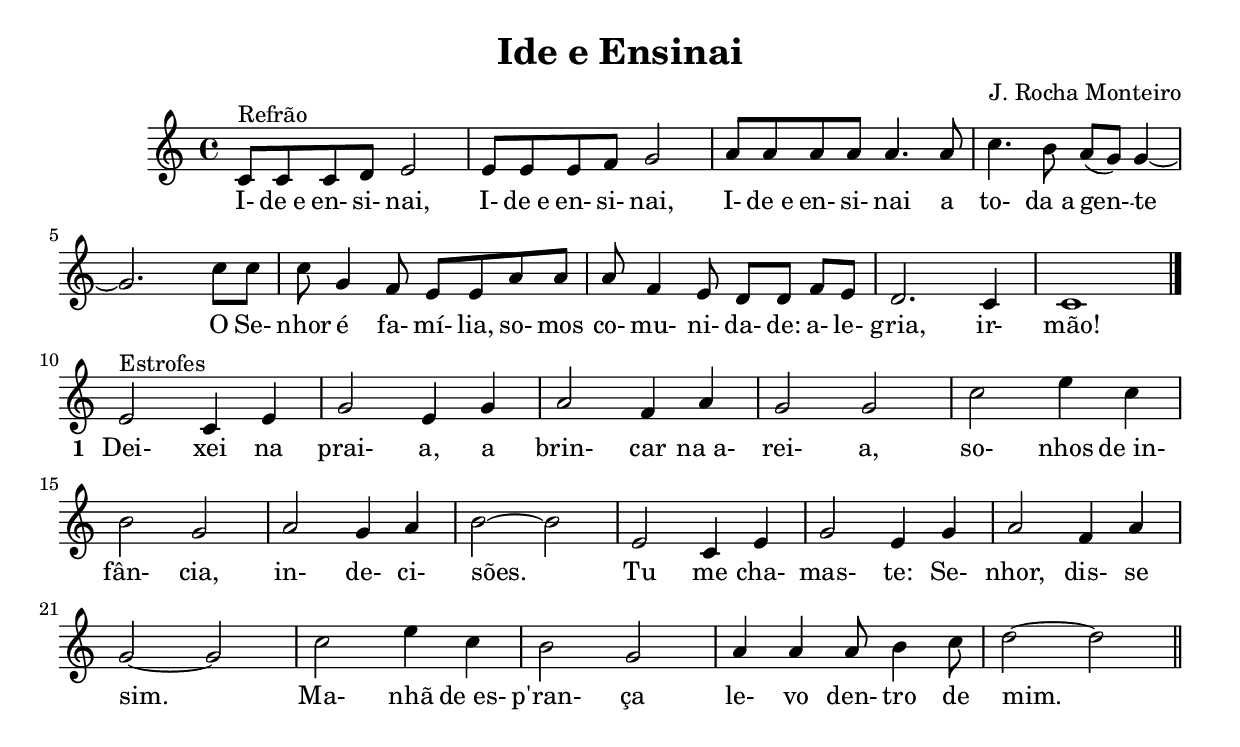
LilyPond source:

\version "2.14.0"

\header {
  title = "Ide e Ensinai"
  
  composer = "J. Rocha Monteiro"

  ocasioes = "final"
  seccao   = "final"
}


melody = \relative c' {
  \time 4/4
  \key c \major

  c8[^\markup{Refrão} c c d] e2 | e8[ e e f] g2 | a8[ a a a] a4. a8 |
  c4. b8\noBeam a8[( g)] g4 ~ | g2. c8[ c]|c g4 f8 e[ e a a] |
  a f4 e8 d[ d] f[ e] | d2. c4 | c1 \bar "|."

  \break

  e2^\markup{Estrofes} c4 e | g2 e4 g | a2 f4 a | g2 g |
  c e4 c | 
  \break
  b2 g | a g4 a | b2 ~ b2 |
  e, c4 e | g2 e4 g | a2 f4 a | g2 ~ g2 |
  c2 e4 c | b2 g | a4 a a8 b4 c8 | d2 ~ d \bar "||"

}

text = {
  \lyricmode {
    I- de_e en- si- nai,
    I- de_e en- si- nai,
    I- de_e en- si- nai a to- da_a gen- -- te
    O Se- nhor é fa- mí- lia, so- mos co- mu- ni- da- de: a- le- gria, ir- mão!
  }
  \set stanza = #"1 "
  \lyricmode {
    Dei- xei na prai- a, a brin- car na_a- rei- a,
    so- nhos de_in- fân- cia, in- de- ci- sões.
    Tu me cha- mas- te: Se- nhor, dis- se sim.
    Ma- nhã de_es- p'ran- ça le- vo den- tro de mim.
  }
}


\score {
  <<
    \new Voice = "mel" \melody
    \new Lyrics \lyricsto mel \text
  >>
  \layout {
    \context {
      \Staff \RemoveEmptyStaves 
      \override VerticalAxisGroup #'remove-first = ##t
    }
  }
  \midi {
    \context {
      \Score
      tempoWholesPerMinute = #(ly:make-moment 90 4)
    }
  }
}


